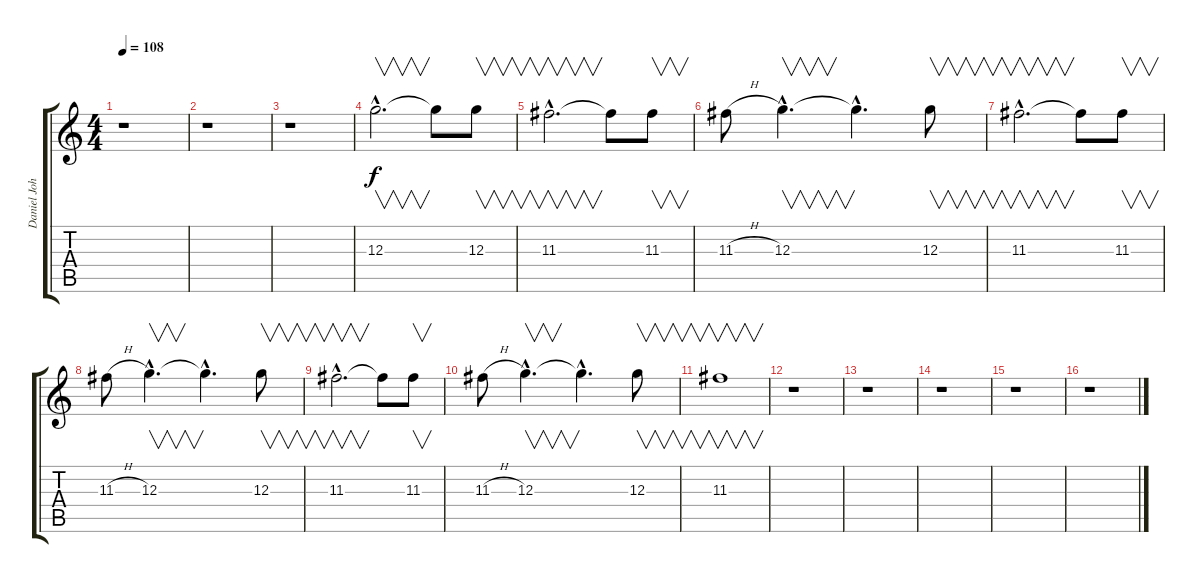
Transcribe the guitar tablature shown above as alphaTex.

\track ("Daniel Johns (Guitare 2)" "Daniel Joh") {instrument acousticguitarnylon}
\staff {score tabs}
\tuning (E4 B3 G3 D3 A2 D2) {hide}
\ts (4 4)
\tempo 108
\clef g2
\ks c
r.1{dy f} |
r.1 |
r.1 |
12.3{hac}.2{v d} 12.3{t}.8 12.3.8{v} |
11.3{hac}.2{v d} 11.3{t}.8 11.3.8{v} |
11.3{h}.8 12.3{hac}.4{v d} 12.3{hac t}.4{d} 12.3.8{v} |
11.3{hac}.2{v d} 11.3{t}.8 11.3.8{v} |
11.3{h}.8 12.3{hac}.4{v d} 12.3{hac t}.4{d} 12.3.8{v} |
11.3{hac}.2{v d} 11.3{t}.8 11.3.8{v} |
11.3{h}.8 12.3{hac}.4{v d} 12.3{hac t}.4{d} 12.3.8{v} |
11.3.1{v} |
r.1 |
r.1 |
r.1 |
r.1 |
r.1
